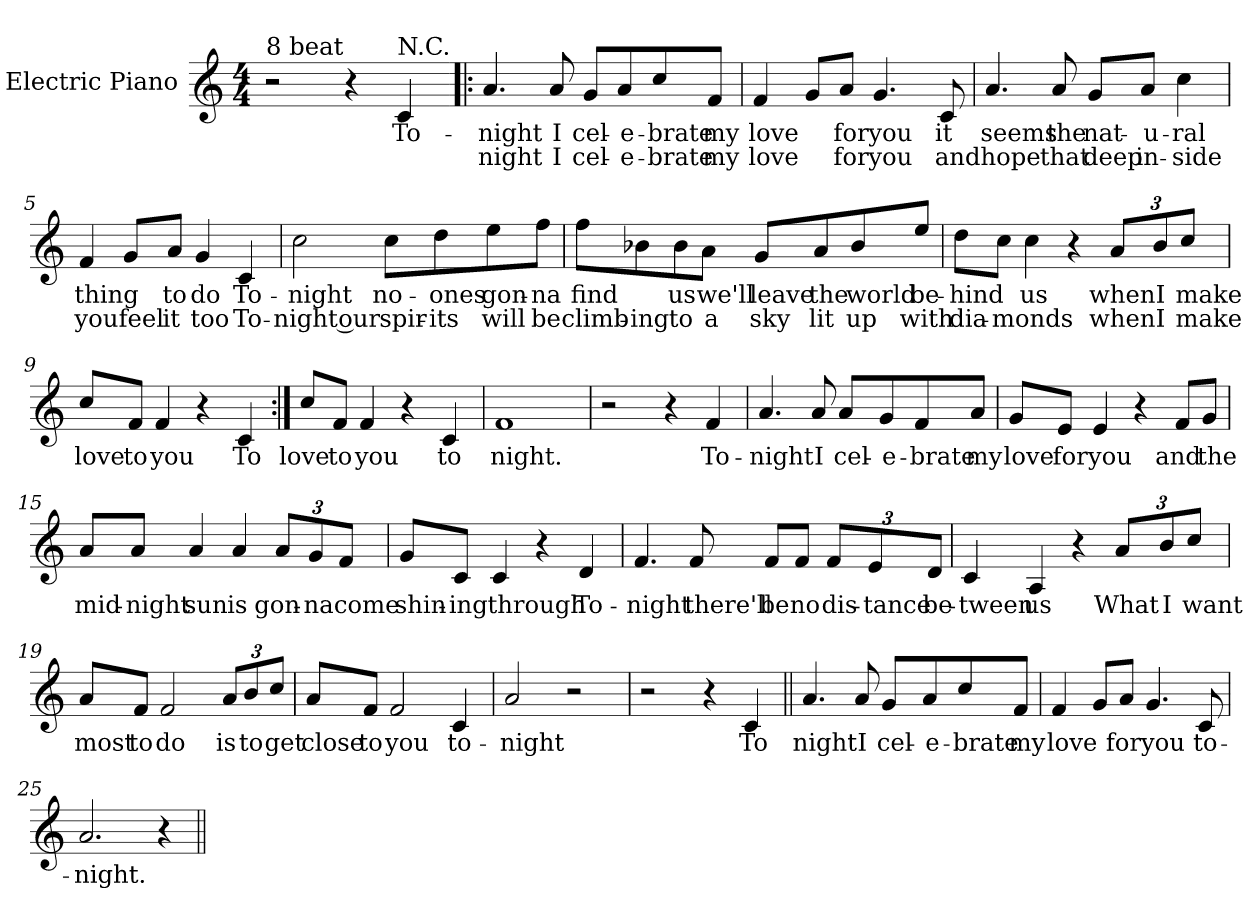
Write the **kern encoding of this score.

**kern	**text	**text
*part1	*part1	*part1
*staff1	*staff1	*staff1
*I"Electric Piano	*	*
*I'E.Pno	*	*
*clefG2	*	*
*k[]	*	*
*C:	*	*
*M4/4	*	*
=1	=1	=1
!LO:TX:a:t=8 beat	!	!
2r	.	.
4r	.	.
!LO:TX:a:t=N.C.	!	!
4c/	To-	.
=2!|:	=2!|:	=2!|:
4.a/	-night	night
8a/	I	I
8g/L	cel-	cel-
8a/	-e-	-e-
8cc/	-brate	-brate
8f/J	my	my
=3	=3	=3
4f/	love	love
8g/L	.	.
8a/J	for	for
4.g/	you	you
8c/	it	and
=4	=4	=4
4.a/	seems	hope
8a/	the	that
8g/L	nat-	deep
8a/J	-u-	in-
4cc\	ral	-side
=5	=5	=5
4f/	thing	you
8g/L	.	feel
8a/J	to	it
4g/	do	too
4c/	To-	To-
!!LO:LB:g=z
=6	=6	=6
2cc\	-night	night our
8cc\L	no-	spir-
8dd\	-ones	-its
8ee\	gon-	will
8ff\J	-na	be
=7	=7	=7
8ff\L	find	climb-
8b-X\	.	-ing
8b-\	us	to
8a\J	we'll	a
8g/L	leave	sky
8a/	the	lit
8b-/	world	up
8ee/J	be-	with
=8	=8	=8
8dd\L	-hind	dia-
8cc\J	.	-monds
4cc\	us	.
4r	.	.
*Xbrackettup	*	*
12a/L	when	when
12b/	I	I
12cc/J	make	make
=9	=9	=9
8cc/L	love	.
8f/J	to	.
4f/	you	.
4r	.	.
4c/	To	.
!!LO:LB:g=z
=10:|!	=10:|!	=10:|!
8cc/L	love	.
8f/J	to	.
4f/	you	.
4r	.	.
4c/	to	.
=11	=11	=11
1f	night.	.
=12	=12	=12
2r	.	.
4r	.	.
4f/	To-	.
=13	=13	=13
4.a/	-night	.
8a/	I	.
8a/L	cel-	.
8g/	-e-	.
8f/	-brate	.
8a/J	my	.
!!LO:LB:g=z
=14	=14	=14
8g/L	love	.
8e/J	for	.
4e/	you	.
4r	.	.
8f/L	and	.
8g/J	the	.
=15	=15	=15
8a/L	mid-	.
8a/J	-night	.
4a/	sun	.
4a/	is	.
12a/L	gon-	.
12g/	-na	.
12f/J	come	.
=16	=16	=16
8g/L	shin-	.
8c/J	-ing	.
4c/	through	.
4r	.	.
4d/	To-	.
=17	=17	=17
4.f/	-night	.
8f/	there'll	.
8f/L	be	.
8f/J	no	.
12f/L	dis-	.
12e/	-tance	.
12d/J	be-	.
!!LO:LB:g=z
=18	=18	=18
4c/	-tween	.
4A/	us	.
4r	.	.
12a/L	What	.
12b/	I	.
12cc/J	want	.
=19	=19	=19
8a/L	most	.
8f/J	to	.
2f/	do	.
12a/L	is	.
12b/	to	.
12cc/J	get	.
=20	=20	=20
8a/L	close	.
8f/J	to	.
2f/	you	.
4c/	to-	.
=21	=21	=21
2a/	-night	.
2r	.	.
=22	=22	=22
2r	.	.
4r	.	.
4c/	To	.
!!LO:LB:g=z
=23||	=23||	=23||
4.a/	night	.
8a/	I	.
8g/L	cel-	.
8a/	-e-	.
8cc/	-brate	.
8f/J	my	.
=24	=24	=24
4f/	love	.
8g/L	.	.
8a/J	for	.
4.g/	you	.
8c/	to-	.
=25	=25	=25
2.a/	-night.-	.
4r	.	.
=||	=||	=||
*-	*-	*-
